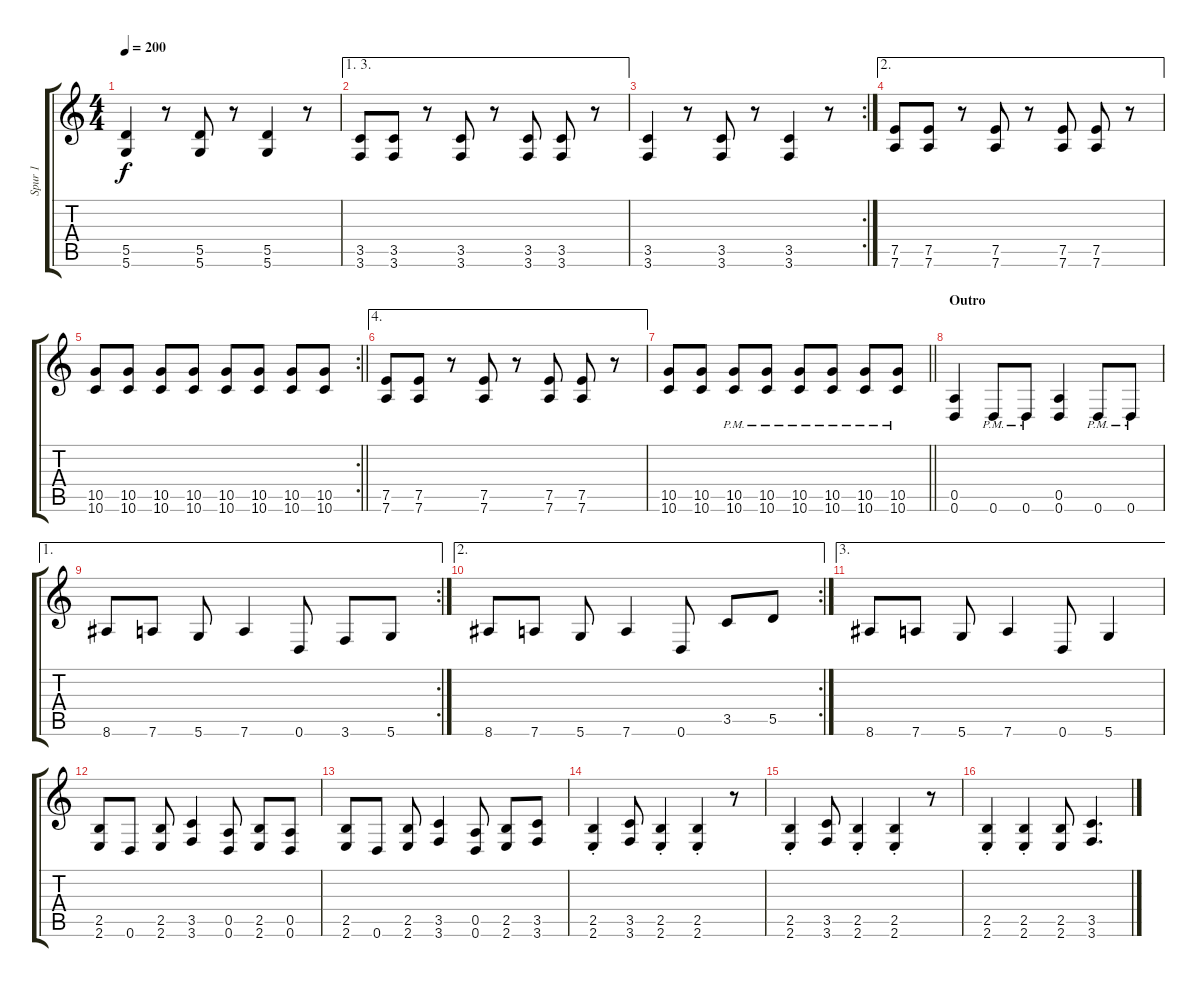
\track ("Spur 1" "Spur 1") {instrument overdrivenguitar}
\staff {score tabs}
\tuning (E4 B3 G3 D3 A2 D2) {hide}
\ts (4 4)
\tempo 200
\clef g2
\ks c
(5.5 5.6).4{dy f} r.8 (5.5 5.6).8 r.8 (5.5 5.6).4 r.8 |
\ae (1 3)
(3.5 3.6).8 (3.5 3.6).8 r.8 (3.5 3.6).8 r.8 (3.5 3.6).8 (3.5 3.6).8 r.8 |
\rc 2
(3.5 3.6).4 r.8 (3.5 3.6).8 r.8 (3.5 3.6).4 r.8 |
\ae 2
(7.5 7.6).8 (7.5 7.6).8 r.8 (7.5 7.6).8 r.8 (7.5 7.6).8 (7.5 7.6).8 r.8 |
\rc 2
\barLineRight lightlight
(10.5 10.6).8 (10.5 10.6).8 (10.5 10.6).8 (10.5 10.6).8 (10.5 10.6).8 (10.5 10.6).8 (10.5 10.6).8 (10.5 10.6).8 |
\ae 4
(7.5 7.6).8 (7.5 7.6).8 r.8 (7.5 7.6).8 r.8 (7.5 7.6).8 (7.5 7.6).8 r.8 |
\barLineRight lightlight
(10.5 10.6).8 (10.5 10.6).8 (10.5{pm} 10.6{pm}).8 (10.5{pm} 10.6{pm}).8 (10.5{pm} 10.6{pm}).8 (10.5{pm} 10.6{pm}).8 (10.5{pm} 10.6{pm}).8 (10.5{pm} 10.6{pm}).8 |
\section ("" "Outro")
(0.5 0.6).4 0.6{pm}.8 0.6{pm}.8 (0.5 0.6).4 0.6{pm}.8 0.6{pm}.8 |
\ae 1
\rc 2
8.6.8 7.6.8 5.6.8 7.6.4 0.6.8 3.6.8 5.6.8 |
\ae 2
\rc 2
8.6.8 7.6.8 5.6.8 7.6.4 0.6.8 3.5.8 5.5.8 |
\ae 3
8.6.8 7.6.8 5.6.8 7.6.4 0.6.8 5.6.4 |
(2.5 2.6).8 0.6.8 (2.5 2.6).8 (3.5 3.6).4 (0.5 0.6).8 (2.5 2.6).8 (0.5 0.6).8 |
(2.5 2.6).8 0.6.8 (2.5 2.6).8 (3.5 3.6).4 (0.5 0.6).8 (2.5 2.6).8 (3.5 3.6).8 |
(2.5{st} 2.6{st}).4 (3.5 3.6).8 (2.5{st} 2.6{st}).4 (2.5{st} 2.6{st}).4 r.8 |
(2.5{st} 2.6{st}).4 (3.5 3.6).8 (2.5{st} 2.6{st}).4 (2.5{st} 2.6{st}).4 r.8 |
(2.5{st} 2.6{st}).4 (2.5{st} 2.6{st}).4 (2.5 2.6).8 (3.5 3.6).4{d}
